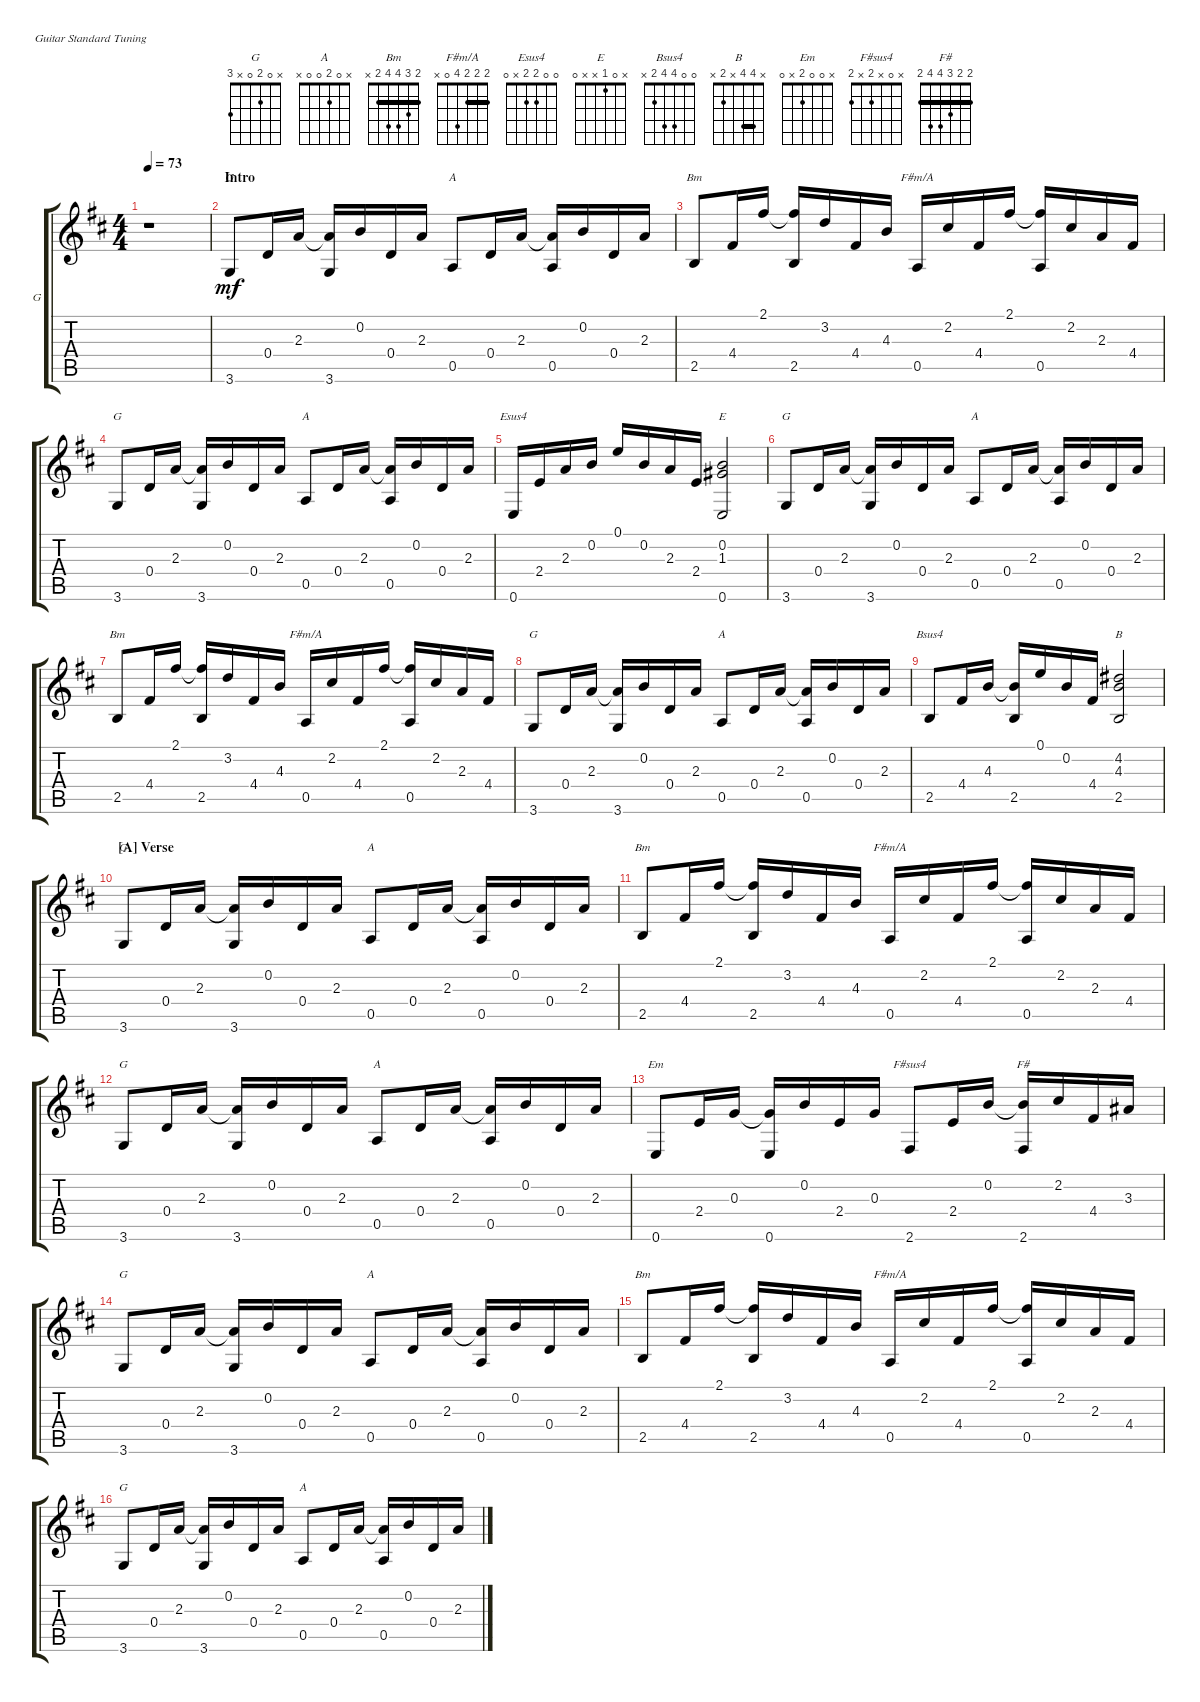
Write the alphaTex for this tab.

\defaultSystemsLayout 4
\bracketExtendMode groupsimilarinstruments
\firstSystemTrackNameOrientation horizontal
\otherSystemsTrackNameOrientation horizontal
\track ("Steel Guitar" "G") {instrument acousticguitarsteel}
\staff {score tabs}
\tuning (E4 B3 G3 D3 A2 E2)
\chord ("G" x 0 2 0 x 3)
\chord ("A" x 0 2 0 0 x)
\chord ("Bm" 2 3 4 4 2 x) {barre 2}
\chord ("F#m/A" 2 2 2 4 0 x) {barre (2 2)}
\chord ("Esus4" 0 0 2 2 x 0)
\chord ("E" x 0 1 x x 0)
\chord ("Bsus4" 0 0 4 4 2 x)
\chord ("B" x 4 4 x 2 x) {barre 4}
\chord ("Em" x 0 0 2 x 0)
\chord ("F#sus4" x 0 x 2 x 2)
\chord ("F#" 2 2 3 4 4 2) {barre (2 2)}
\ts (4 4)
\tempo 73
\clef g2
\ks d
r.1{dy mf instrument acousticguitarsteel} |
\section ("" "Intro")
3.6.8{ch "G"} 0.4.16 2.3.16 (3.6 2.3{t}).16 0.2.16 0.4.16 2.3.16 0.5.8{ch "A"} 0.4.16 2.3.16 (2.3{t} 0.5).16 0.2.16 0.4.16 2.3.16 |
2.5.8{ch "Bm"} 4.4.16 2.1.16 (2.1{t} 2.5).16 3.2.16 4.4.16 4.3.16 0.5.16{ch "F#m/A"} 2.2.16 4.4.16 2.1.16 (2.1{t} 0.5).16 2.2.16 2.3.16 4.4.16 |
3.6.8{ch "G"} 0.4.16 2.3.16 (3.6 2.3{t}).16 0.2.16 0.4.16 2.3.16 0.5.8{ch "A"} 0.4.16 2.3.16 (2.3{t} 0.5).16 0.2.16 0.4.16 2.3.16 |
0.6.16{ch "Esus4"} 2.4.16 2.3.16 0.2.16 0.1.16 0.2.16 2.3.16 2.4.16 (0.2 1.3 0.6).2{ch "E"} |
3.6.8{ch "G"} 0.4.16 2.3.16 (3.6 2.3{t}).16 0.2.16 0.4.16 2.3.16 0.5.8{ch "A"} 0.4.16 2.3.16 (2.3{t} 0.5).16 0.2.16 0.4.16 2.3.16 |
2.5.8{ch "Bm"} 4.4.16 2.1.16 (2.1{t} 2.5).16 3.2.16 4.4.16 4.3.16 0.5.16{ch "F#m/A"} 2.2.16 4.4.16 2.1.16 (2.1{t} 0.5).16 2.2.16 2.3.16 4.4.16 |
3.6.8{ch "G"} 0.4.16 2.3.16 (3.6 2.3{t}).16 0.2.16 0.4.16 2.3.16 0.5.8{ch "A"} 0.4.16 2.3.16 (2.3{t} 0.5).16 0.2.16 0.4.16 2.3.16 |
2.5.8{ch "Bsus4"} 4.4.16 4.3.16 (4.3{t} 2.5).16 0.1.16 0.2.16 4.4.16 (4.2 4.3 2.5).2{ch "B"} |
\section ("A" "Verse")
3.6.8{ch "G"} 0.4.16 2.3.16 (3.6 2.3{t}).16 0.2.16 0.4.16 2.3.16 0.5.8{ch "A"} 0.4.16 2.3.16 (2.3{t} 0.5).16 0.2.16 0.4.16 2.3.16 |
2.5.8{ch "Bm"} 4.4.16 2.1.16 (2.1{t} 2.5).16 3.2.16 4.4.16 4.3.16 0.5.16{ch "F#m/A"} 2.2.16 4.4.16 2.1.16 (2.1{t} 0.5).16 2.2.16 2.3.16 4.4.16 |
3.6.8{ch "G"} 0.4.16 2.3.16 (3.6 2.3{t}).16 0.2.16 0.4.16 2.3.16 0.5.8{ch "A"} 0.4.16 2.3.16 (2.3{t} 0.5).16 0.2.16 0.4.16 2.3.16 |
0.6.8{ch "Em"} 2.4.16 0.3.16 (0.3{t} 0.6).16 0.2.16 2.4.16 0.3.16 2.6.8{ch "F#sus4"} 2.4.16 0.2.16 (0.2{t} 2.6).16{ch "F#"} 2.2.16 4.4.16 3.3.16 |
3.6.8{ch "G"} 0.4.16 2.3.16 (3.6 2.3{t}).16 0.2.16 0.4.16 2.3.16 0.5.8{ch "A"} 0.4.16 2.3.16 (2.3{t} 0.5).16 0.2.16 0.4.16 2.3.16 |
2.5.8{ch "Bm"} 4.4.16 2.1.16 (2.1{t} 2.5).16 3.2.16 4.4.16 4.3.16 0.5.16{ch "F#m/A"} 2.2.16 4.4.16 2.1.16 (2.1{t} 0.5).16 2.2.16 2.3.16 4.4.16 |
3.6.8{ch "G"} 0.4.16 2.3.16 (3.6 2.3{t}).16 0.2.16 0.4.16 2.3.16 0.5.8{ch "A"} 0.4.16 2.3.16 (2.3{t} 0.5).16 0.2.16 0.4.16 2.3.16
